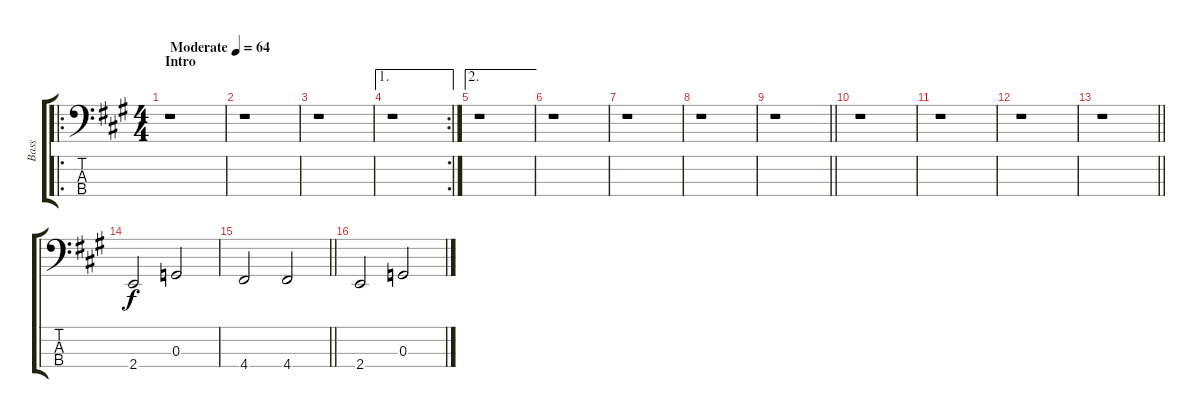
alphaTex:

\track ("Bass" "Bass") {instrument electricbassfinger}
\staff {score tabs}
\tuning (F2 C2 G1 D1) {hide}
\ro
\ts (4 4)
\section ("" "Intro")
\tempo (64 "Moderate")
\clef f4
\ks a
r.1{dy f instrument electricbassfinger} |
r.1 |
r.1 |
\ae 1
\rc 2
r.1 |
\ae 2
r.1 |
r.1 |
r.1 |
r.1 |
\barLineRight lightlight
r.1 |
r.1 |
r.1 |
r.1 |
\barLineRight lightlight
r.1 |
2.4.2 0.3.2 |
\barLineRight lightlight
4.4.2 4.4.2 |
2.4.2 0.3.2
